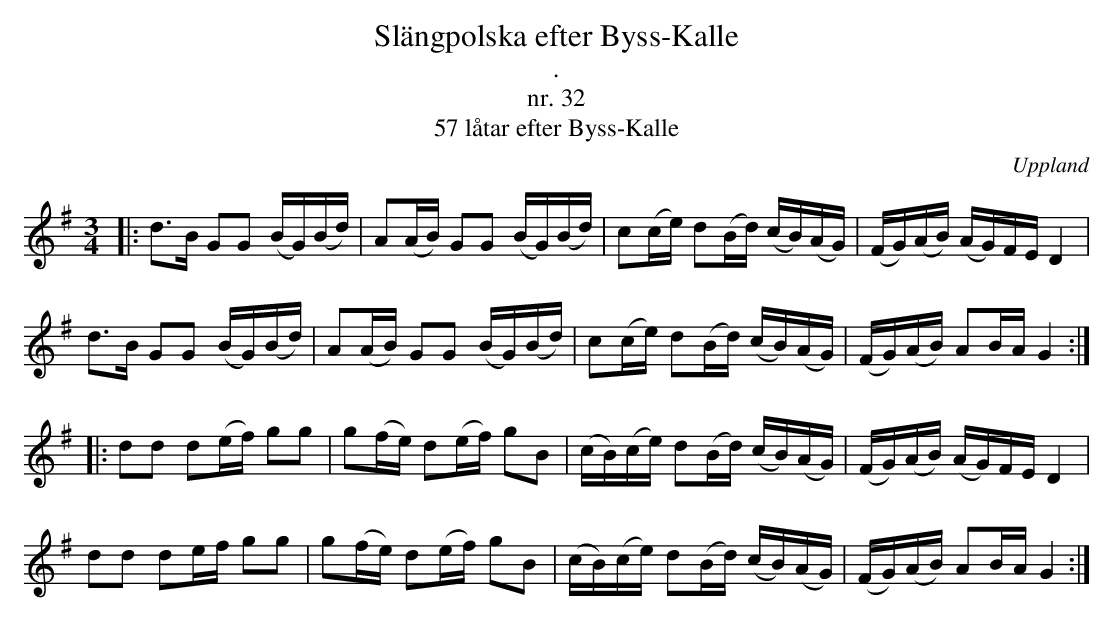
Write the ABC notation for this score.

X:1
T: Slängpolska efter Byss-Kalle
T: .
T: nr. 32
T: 57 låtar efter Byss-Kalle
O: Uppland
M: 3/4
L: 1/16
K: G
|: d2>B2 G2G2 (BG)(Bd) | A2(AB) G2G2 (BG)(Bd) | c2(ce) d2(Bd) (cB)(AG) | (FG)(AB) (AG)FE D4 |
d2>B2 G2G2 (BG)(Bd) | A2(AB) G2G2 (BG)(Bd) | c2(ce) d2(Bd) (cB)(AG) | (FG)(AB) A2BA G4 :|
|: d2d2 d2(ef) g2g2 | g2(fe) d2(ef) g2B2 | (cB)(ce) d2(Bd) (cB)(AG) | (FG)(AB) (AG)FE D4 |
d2d2 d2ef g2g2 | g2(fe) d2(ef) g2B2 | (cB)(ce) d2(Bd) (cB)(AG) | (FG)(AB) A2BA G4 :|
